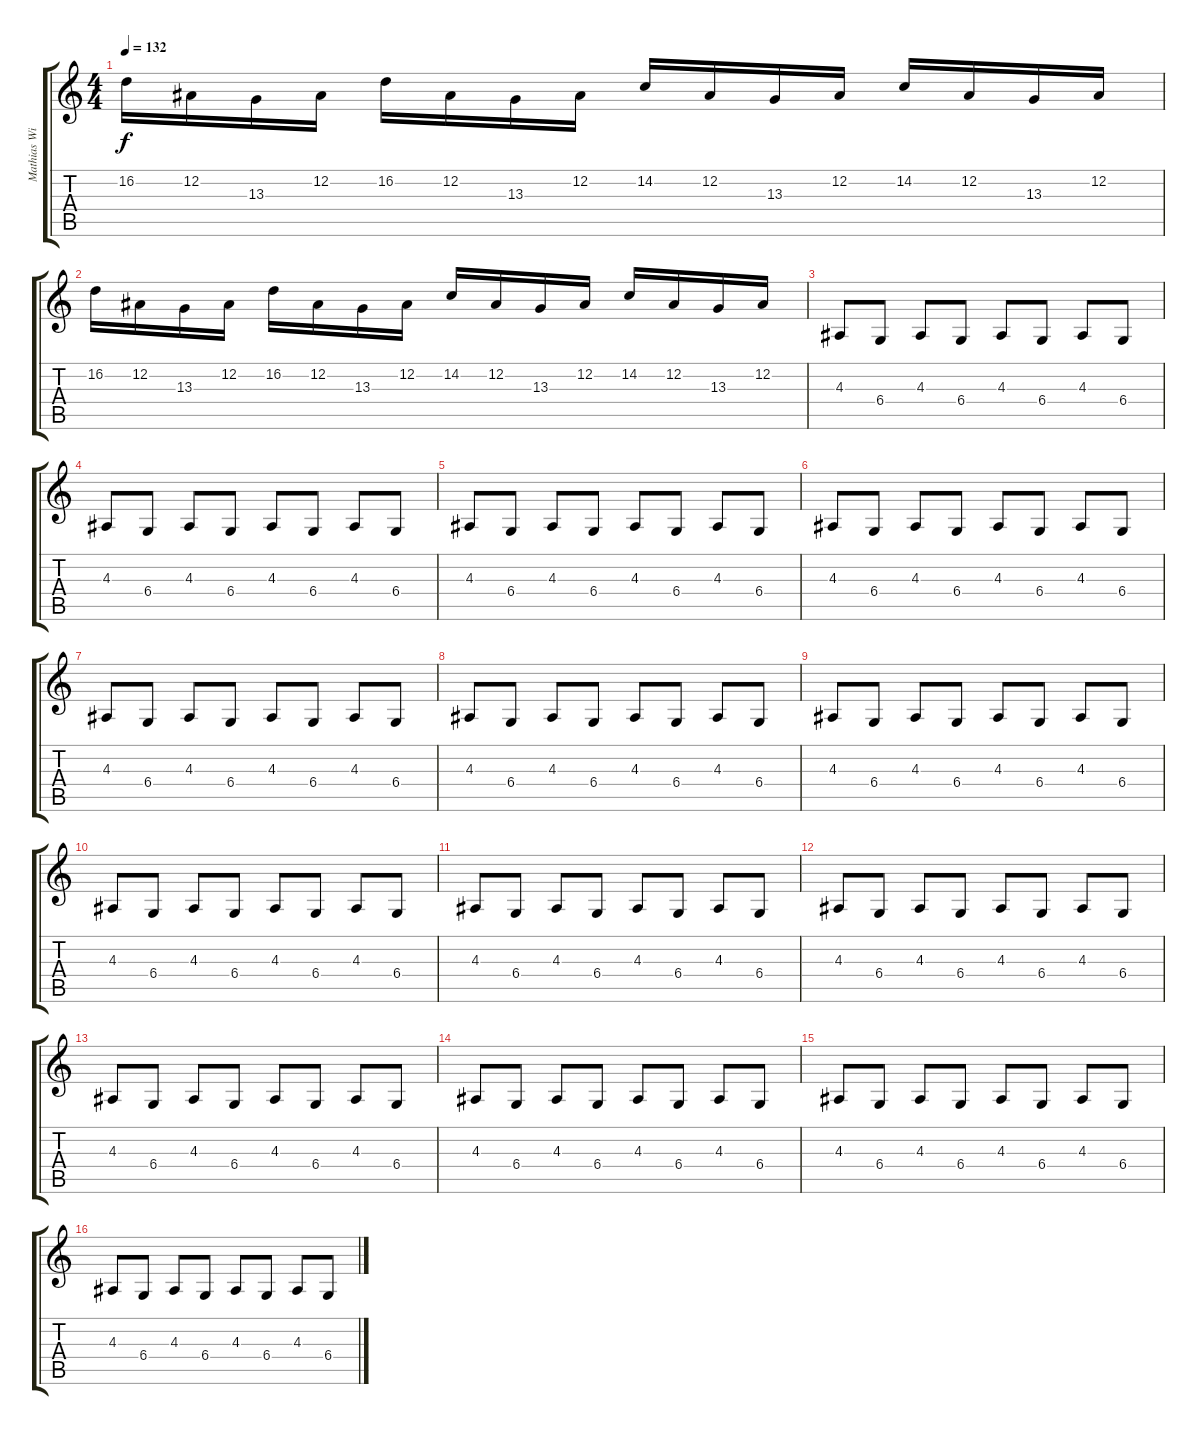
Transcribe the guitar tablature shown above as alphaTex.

\track ("Mathias Wiesner" "Mathias Wi") {instrument lead1square}
\staff {score tabs}
\tuning (Eb4 Bb3 Gb3 Db3 Ab2 Eb2) {hide}
\ts (4 4)
\tempo 132
\clef g2
\ks c
16.2.16{dy f} 12.2.16 13.3.16 12.2.16 16.2.16 12.2.16 13.3.16 12.2.16 14.2.16 12.2.16 13.3.16 12.2.16 14.2.16 12.2.16 13.3.16 12.2.16 |
16.2.16 12.2.16 13.3.16 12.2.16 16.2.16 12.2.16 13.3.16 12.2.16 14.2.16 12.2.16 13.3.16 12.2.16 14.2.16 12.2.16 13.3.16 12.2.16 |
4.3.8{volume 11} 6.4.8 4.3.8 6.4.8 4.3.8 6.4.8 4.3.8 6.4.8 |
4.3.8 6.4.8 4.3.8 6.4.8 4.3.8 6.4.8 4.3.8 6.4.8 |
4.3.8 6.4.8 4.3.8 6.4.8 4.3.8 6.4.8 4.3.8 6.4.8 |
4.3.8 6.4.8 4.3.8 6.4.8 4.3.8 6.4.8 4.3.8 6.4.8 |
4.3.8 6.4.8 4.3.8 6.4.8 4.3.8 6.4.8 4.3.8 6.4.8 |
4.3.8 6.4.8 4.3.8 6.4.8 4.3.8 6.4.8 4.3.8 6.4.8 |
4.3.8 6.4.8 4.3.8 6.4.8 4.3.8 6.4.8 4.3.8 6.4.8 |
4.3.8 6.4.8 4.3.8 6.4.8 4.3.8 6.4.8 4.3.8 6.4.8 |
4.3.8 6.4.8 4.3.8 6.4.8 4.3.8 6.4.8 4.3.8 6.4.8 |
4.3.8 6.4.8 4.3.8 6.4.8 4.3.8 6.4.8 4.3.8 6.4.8 |
4.3.8 6.4.8 4.3.8 6.4.8 4.3.8 6.4.8 4.3.8 6.4.8 |
4.3.8 6.4.8 4.3.8 6.4.8 4.3.8 6.4.8 4.3.8 6.4.8 |
4.3.8 6.4.8 4.3.8 6.4.8 4.3.8 6.4.8 4.3.8 6.4.8 |
4.3.8 6.4.8 4.3.8 6.4.8 4.3.8 6.4.8 4.3.8 6.4.8
